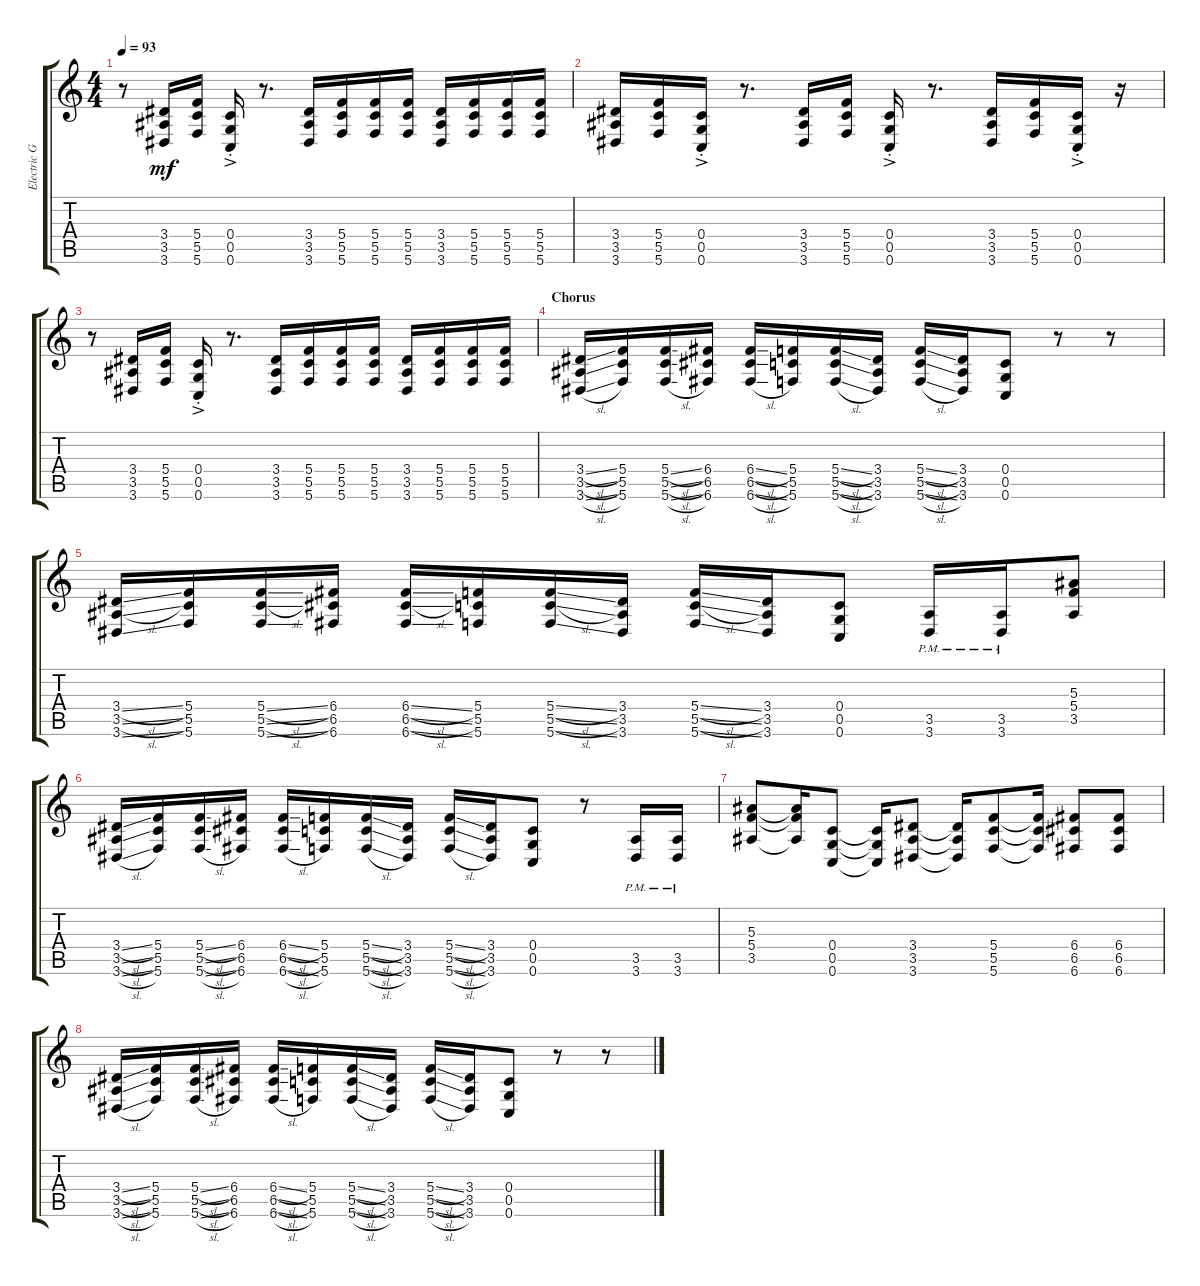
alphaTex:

\track ("Electric Guitar" "Electric G") {instrument distortionguitar}
\staff {score tabs}
\tuning (D4 A3 F3 C3 G2 C2) {hide}
\ts (4 4)
\tempo 93
\clef g2
\ks c
r.8{dy mf} (3.4 3.5 3.6).16 (5.4 5.5 5.6).16 (0.4 0.5 0.6{ac st}).16 r.8{d} (3.4 3.5 3.6).16 (5.4 5.5 5.6).16 (5.4 5.5 5.6).16 (5.4 5.5 5.6).16 (3.4 3.5 3.6).16 (5.4 5.5 5.6).16 (5.4 5.5 5.6).16 (5.4 5.5 5.6).16 |
(3.4 3.5 3.6).16 (5.4 5.5 5.6).16 (0.4 0.5 0.6{ac st}).16 r.8{d} (3.4 3.5 3.6).16 (5.4 5.5 5.6).16 (0.4 0.5 0.6{ac st}).16 r.8{d} (3.4 3.5 3.6).16 (5.4 5.5 5.6).16 (0.4 0.5 0.6{ac st}).16 r.16 |
r.8 (3.4 3.5 3.6).16 (5.4 5.5 5.6).16 (0.4 0.5 0.6{ac st}).16 r.8{d} (3.4 3.5 3.6).16 (5.4 5.5 5.6).16 (5.4 5.5 5.6).16 (5.4 5.5 5.6).16 (3.4 3.5 3.6).16 (5.4 5.5 5.6).16 (5.4 5.5 5.6).16 (5.4 5.5 5.6).16 |
\section ("" "Chorus")
(3.4{sl} 3.5{sl} 3.6{sl}).16 (5.4 5.5 5.6).16 (5.4{sl} 5.5{sl} 5.6{sl}).16 (6.4 6.5 6.6).16 (6.4{sl} 6.5{sl} 6.6{sl}).16 (5.4 5.5 5.6).16 (5.4{sl} 5.5{sl} 5.6{sl}).16 (3.4 3.5 3.6).16 (5.4{sl} 5.5{sl} 5.6{sl}).16 (3.4 3.5 3.6).16 (0.4 0.5 0.6).8 r.8 r.8 |
(3.4{sl} 3.5{sl} 3.6{ss}).16 (5.4 5.5 5.6).16 (5.4{sl} 5.5{sl} 5.6{ss}).16 (6.4 6.5 6.6).16 (6.4{sl} 6.5{sl} 6.6{ss}).16 (5.4 5.5 5.6).16 (5.4{sl} 5.5{sl} 5.6{ss}).16 (3.4 3.5 3.6).16 (5.4{sl} 5.5{sl} 5.6{ss}).16 (3.4 3.5 3.6).16 (0.4 0.5 0.6).8 (3.5{pm} 3.6{pm}).16 (3.5{pm} 3.6{pm}).16 (5.3 5.4 3.5).8 |
(3.4{sl} 3.5{sl} 3.6{sl}).16 (5.4 5.5 5.6).16 (5.4{sl} 5.5{sl} 5.6{sl}).16 (6.4 6.5 6.6).16 (6.4{sl} 6.5{sl} 6.6{sl}).16 (5.4 5.5 5.6).16 (5.4{sl} 5.5{sl} 5.6{sl}).16 (3.4 3.5 3.6).16 (5.4{sl} 5.5{sl} 5.6{sl}).16 (3.4 3.5 3.6).16 (0.4 0.5 0.6).8 r.8 (3.5{pm} 3.6{pm}).16 (3.5{pm} 3.6{pm}).16 |
(5.3 5.4 3.5).8 (5.3{t} 5.4{t} 3.5{t}).16 (0.4 0.5 0.6).8 (0.4{t} 0.5{t} 0.6{t}).16 (3.4 3.5 3.6).8 (3.4{t} 3.5{t} 3.6{t}).16 (5.4 5.5 5.6).8 (5.4{t} 5.5{t} 5.6{t}).16 (6.4 6.5 6.6).8 (6.4 6.5 6.6).8 |
(3.4{sl} 3.5{sl} 3.6{sl}).16 (5.4 5.5 5.6).16 (5.4{sl} 5.5{sl} 5.6{sl}).16 (6.4 6.5 6.6).16 (6.4{sl} 6.5{sl} 6.6{sl}).16 (5.4 5.5 5.6).16 (5.4{sl} 5.5{sl} 5.6{sl}).16 (3.4 3.5 3.6).16 (5.4{sl} 5.5{sl} 5.6{sl}).16 (3.4 3.5 3.6).16 (0.4 0.5 0.6).8 r.8 r.8
